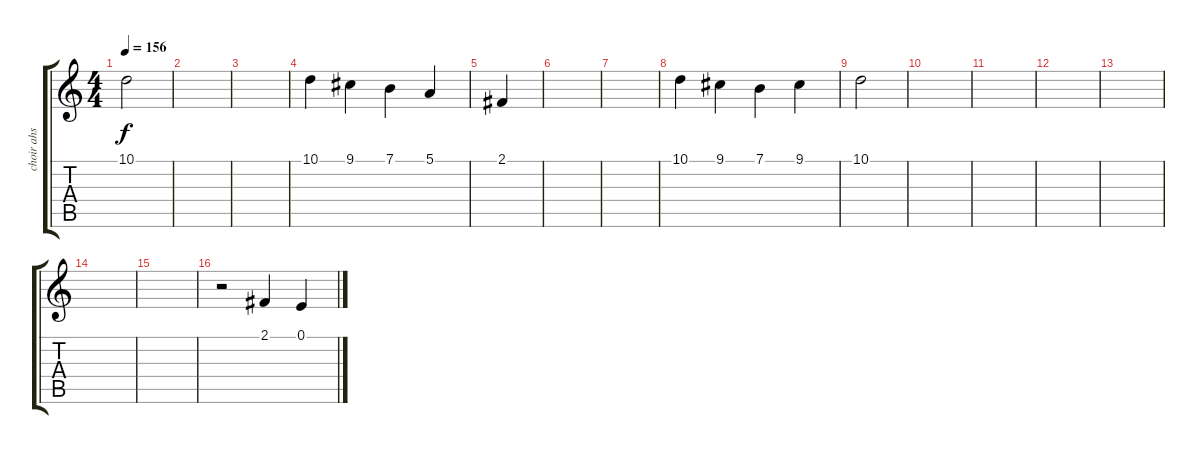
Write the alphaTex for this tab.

\track ("choir ahs" "choir ahs") {instrument choiraahs}
\staff {score tabs}
\tuning (E4 B3 G3 D3 A2 E2) {hide}
\ts (4 4)
\tempo 156
\clef g2
\ks c
10.1.2{dy f} |
|
|
10.1.4 9.1.4 7.1.4 5.1.4 |
2.1.4 |
|
|
10.1.4 9.1.4 7.1.4 9.1.4 |
10.1.2 |
|
|
|
|
|
|
r.2 2.1.4 0.1.4
